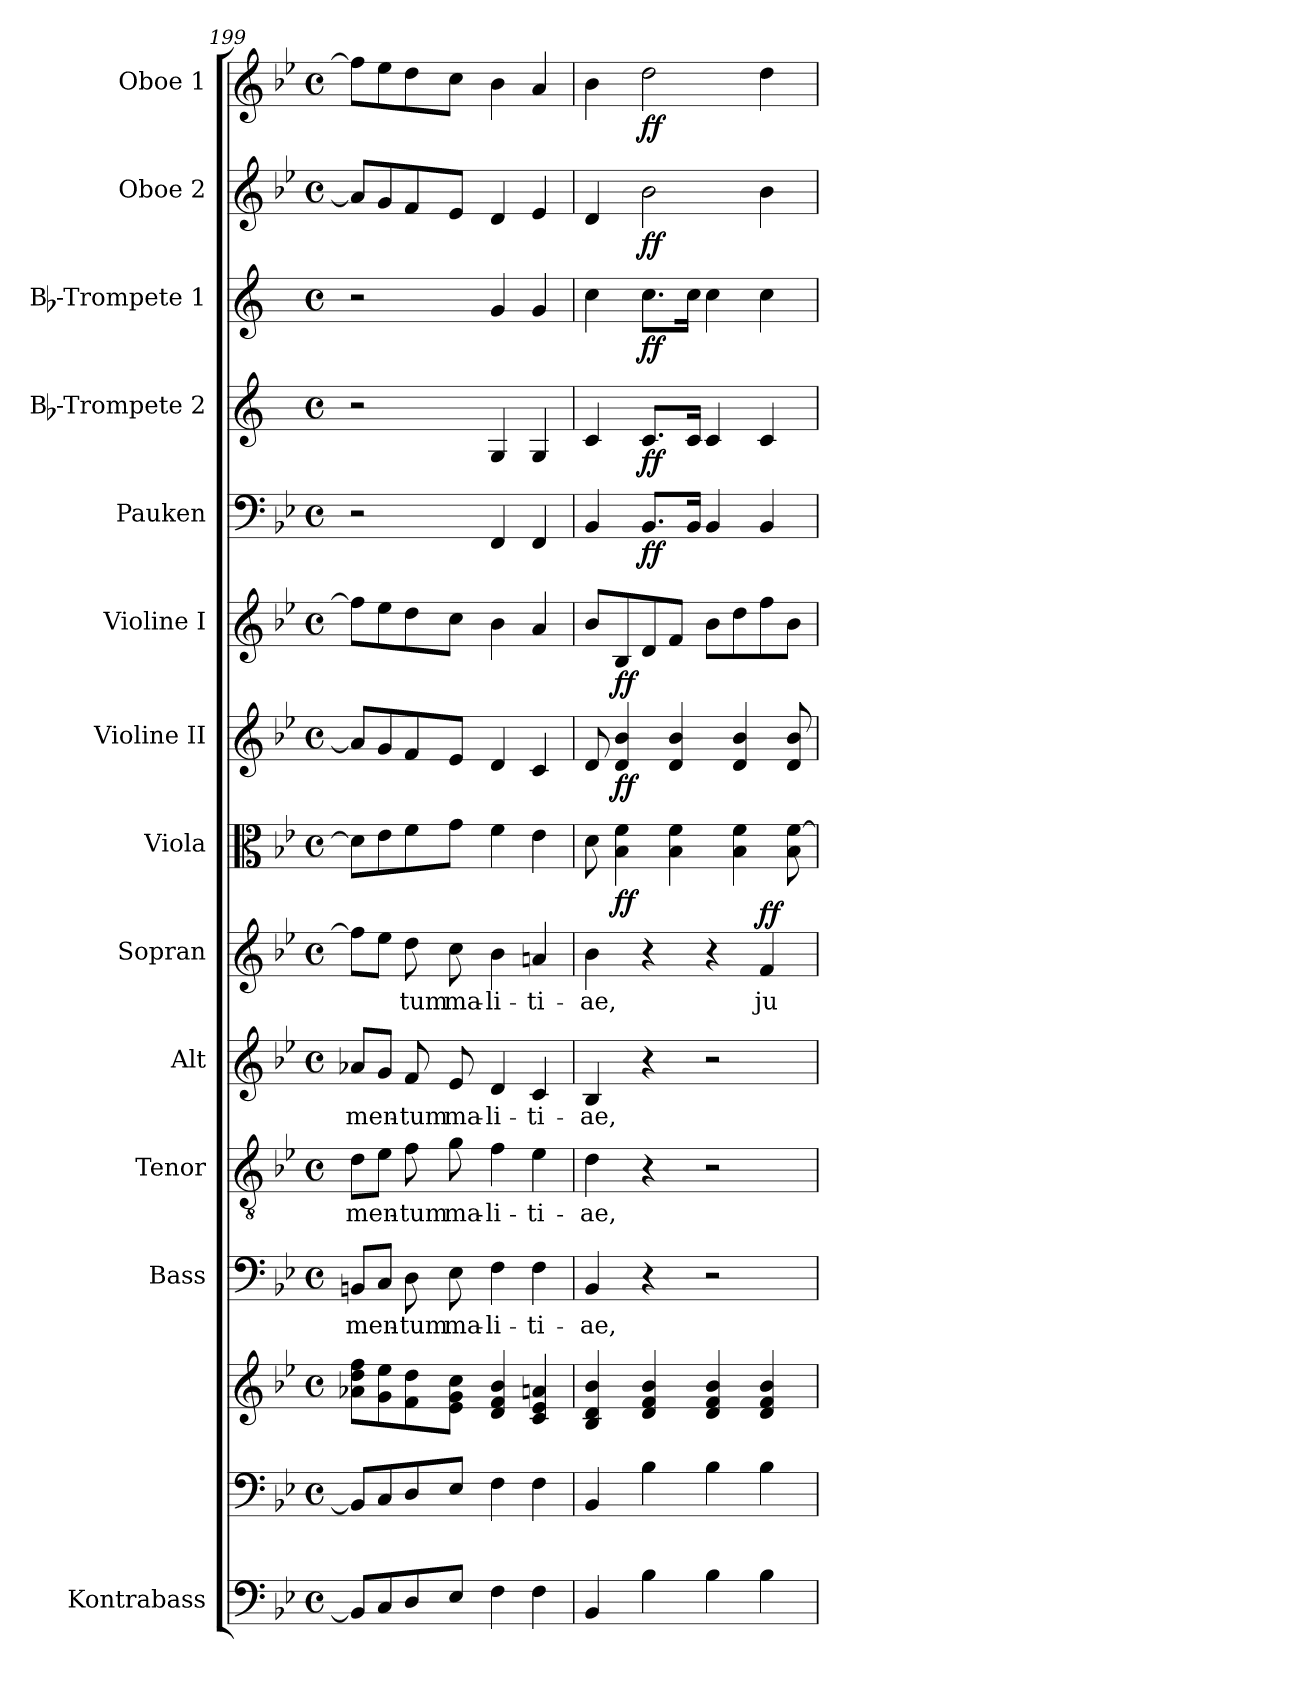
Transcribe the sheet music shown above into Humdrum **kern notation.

**kern	**kern	**kern	**kern	**text	**kern	**text	**kern	**text	**kern	**text	**dynam	**kern	**dynam	**kern	**dynam	**kern	**dynam	**kern	**dynam	**kern	**dynam	**kern	**dynam	**kern	**dynam	**kern	**dynam
*part14	*part13	*part13	*part12	*part12	*part11	*part11	*part10	*part10	*part9	*part9	*part9	*part8	*part8	*part7	*part7	*part6	*part6	*part5	*part5	*part4	*part4	*part3	*part3	*part2	*part2	*part1	*part1
*staff15	*staff14	*staff13	*staff12	*staff12	*staff11	*staff11	*staff10	*staff10	*staff9	*staff9	*staff9	*staff8	*staff8	*staff7	*staff7	*staff6	*staff6	*staff5	*staff5	*staff4	*staff4	*staff3	*staff3	*staff2	*staff2	*staff1	*staff1
*I"Kontrabass	*	*	*I"Bass	*	*I"Tenor	*	*I"Alt	*	*I"Sopran	*	*	*I"Viola	*	*I"Violine II	*	*I"Violine I	*	*I"Pauken	*	*I"Bb-Trompete 2	*	*I"Bb-Trompete 1	*	*I"Oboe 2	*	*I"Oboe 1	*
*I'Kb.	*	*	*I'B.	*	*I'T.	*	*I'A.	*	*I'S.	*	*	*I'Vla.	*	*I'Vl. II	*	*I'Vl. I	*	*I'Pk.	*	*I'Bb Trp. 2	*	*I'Bb Trp. 1	*	*I'Ob. 2	*	*I'Ob. 1	*
!!LO:PB:g=z
*clefF4	*clefF4	*clefG2	*clefF4	*	*clefGv2	*	*clefG2	*	*clefG2	*	*	*clefC3	*	*clefG2	*	*clefG2	*	*clefF4	*	*clefG2	*	*clefG2	*	*clefG2	*	*clefG2	*
*ITrd7c12	*	*	*	*	*	*	*	*	*	*	*	*	*	*	*	*	*	*	*	*ITrd1c2	*	*ITrd1c2	*	*	*	*	*
*k[b-e-]	*k[b-e-]	*k[b-e-]	*k[b-e-]	*	*k[b-e-]	*	*k[b-e-]	*	*k[b-e-]	*	*	*k[b-e-]	*	*k[b-e-]	*	*k[b-e-]	*	*k[b-e-]	*	*k[b-e-]	*	*k[b-e-]	*	*k[b-e-]	*	*k[b-e-]	*
*B-:	*B-:	*B-:	*B-:	*	*B-:	*	*B-:	*	*B-:	*	*	*B-:	*	*B-:	*	*B-:	*	*B-:	*	*B-:	*	*B-:	*	*B-:	*	*B-:	*
*M4/4	*M4/4	*M4/4	*M4/4	*	*M4/4	*	*M4/4	*	*M4/4	*	*	*M4/4	*	*M4/4	*	*M4/4	*	*M4/4	*	*M4/4	*	*M4/4	*	*M4/4	*	*M4/4	*
*met(c)	*met(c)	*met(c)	*met(c)	*	*met(c)	*	*met(c)	*	*met(c)	*	*	*met(c)	*	*met(c)	*	*met(c)	*	*met(c)	*	*met(c)	*	*met(c)	*	*met(c)	*	*met(c)	*
=199	=199	=199	=199	=199	=199	=199	=199	=199	=199	=199	=199	=199	=199	=199	=199	=199	=199	=199	=199	=199	=199	=199	=199	=199	=199	=199	=199
!	!	!	!	!LO:LY:b	!	!LO:LY:b	!	!LO:LY:b	!	!	!	!	!	!	!	!	!	!	!	!	!	!	!	!	!	!	!
8BBB/L]	8BB/L]	8a-X\ 8dd\ 8ff\L	8BBn/L	-men-	8d\L	-men-	8a-X/L	-men-	8ff\L]	.	.	8d\L]	.	8a-/L]	.	8ff\L]	.	2r	.	2r	.	2r	.	8a-/L]	.	8ff\L]	.
8CC/	8C/	8g\ 8ee-\	8C/J	.	8e-\J	.	8g/J	.	8ee-\J	.	.	8e-\	.	8g/	.	8ee-\	.	.	.	.	.	.	.	8g/	.	8ee-\	.
!	!	!	!	!LO:LY:b	!	!LO:LY:b	!	!LO:LY:b	!	!LO:LY:b	!	!	!	!	!	!	!	!	!	!	!	!	!	!	!	!	!
8DD/	8D/	8f\ 8dd\	8D\	-tum	8f\	-tum	8f/	-tum	8dd\	-tum	.	8f\	.	8f/	.	8dd\	.	.	.	.	.	.	.	8f/	.	8dd\	.
!	!	!	!	!LO:LY:b	!	!LO:LY:b	!	!LO:LY:b	!	!LO:LY:b	!	!	!	!	!	!	!	!	!	!	!	!	!	!	!	!	!
8EE-/J	8E-/J	8e-\ 8g\ 8cc\J	8E-\	ma-	8g\	ma-	8e-/	ma-	8cc\	ma-	.	8g\J	.	8e-/J	.	8cc\J	.	.	.	.	.	.	.	8e-/J	.	8cc\J	.
!	!	!	!	!LO:LY:b	!	!LO:LY:b	!	!LO:LY:b	!	!LO:LY:b	!	!	!	!	!	!	!	!	!	!	!	!	!	!	!	!	!
4FF\	4F\	4d/ 4f/ 4b-/	4F\	-li-	4f\	-li-	4d/	-li-	4b-\	-li-	.	4f\	.	4d/	.	4b-\	.	4FF/	.	4F/	.	4f/	.	4d/	.	4b-\	.
!	!	!	!	!LO:LY:b	!	!LO:LY:b	!	!LO:LY:b	!	!LO:LY:b	!	!	!	!	!	!	!	!	!	!	!	!	!	!	!	!	!
4FF\	4F\	4c/ 4e-/ 4an/	4F\	-ti-	4e-\	-ti-	4c/	-ti-	4an/	-ti-	.	4e-\	.	4c/	.	4a/	.	4FF/	.	4F/	.	4f/	.	4e-/	.	4a/	.
=200	=200	=200	=200	=200	=200	=200	=200	=200	=200	=200	=200	=200	=200	=200	=200	=200	=200	=200	=200	=200	=200	=200	=200	=200	=200	=200	=200
!	!	!	!	!LO:LY:b	!	!LO:LY:b	!	!LO:LY:b	!	!LO:LY:b	!	!	!	!	!	!	!	!	!	!	!	!	!	!	!	!	!
4BBB-/	4BB-/	4B-/ 4d/ 4b-/	4BB-/	-ae,	4d\	-ae,	4B-/	-ae,	4b-\	-ae,	.	8d\	.	8d/	.	8b-/L	.	4BB-/	.	4B-/	.	4b-\	.	4d/	.	4b-\	.
!	!	!	!	!	!	!	!	!	!	!	!	!	!LO:DY:b	!	!LO:DY:b	!	!LO:DY:b	!	!	!	!	!	!	!	!	!	!
.	.	.	.	.	.	.	.	.	.	.	.	4B-\ 4f\	ff	4d/ 4b-/	ff	8B-/	ff	.	.	.	.	.	.	.	.	.	.
!	!	!	!	!	!	!	!	!	!	!	!	!	!	!	!	!	!	!	!LO:DY:b	!	!LO:DY:b	!	!LO:DY:b	!	!LO:DY:b	!	!LO:DY:b
4BB-\	4B-\	4d/ 4f/ 4b-/	4r	.	4r	.	4r	.	4r	.	.	.	.	.	.	8d/	.	8.BB-/L	ff	8.B-/L	ff	8.b-\L	ff	2b-\	ff	2dd\	ff
.	.	.	.	.	.	.	.	.	.	.	.	4B-\ 4f\	.	4d/ 4b-/	.	8f/J	.	.	.	.	.	.	.	.	.	.	.
.	.	.	.	.	.	.	.	.	.	.	.	.	.	.	.	.	.	16BB-/Jk	.	16B-/Jk	.	16b-\Jk	.	.	.	.	.
4BB-\	4B-\	4d/ 4f/ 4b-/	2r	.	2r	.	2r	.	4r	.	.	.	.	.	.	8b-\L	.	4BB-/	.	4B-/	.	4b-\	.	.	.	.	.
.	.	.	.	.	.	.	.	.	.	.	.	4B-\ 4f\	.	4d/ 4b-/	.	8dd\	.	.	.	.	.	.	.	.	.	.	.
!	!	!	!	!	!	!	!	!	!	!LO:LY:b	!LO:DY:a	!	!	!	!	!	!	!	!	!	!	!	!	!	!	!	!
4BB-\	4B-\	4d/ 4f/ 4b-/	.	.	.	.	.	.	4f/	ju-	ff	.	.	.	.	8ff\	.	4BB-/	.	4B-/	.	4b-\	.	4b-\	.	4dd\	.
.	.	.	.	.	.	.	.	.	.	.	.	8B-\ [8f\	.	8d/ 8b-/	.	8b-\J	.	.	.	.	.	.	.	.	.	.	.
=	=	=	=	=	=	=	=	=	=	=	=	=	=	=	=	=	=	=	=	=	=	=	=	=	=	=	=
*-	*-	*-	*-	*-	*-	*-	*-	*-	*-	*-	*-	*-	*-	*-	*-	*-	*-	*-	*-	*-	*-	*-	*-	*-	*-	*-	*-
